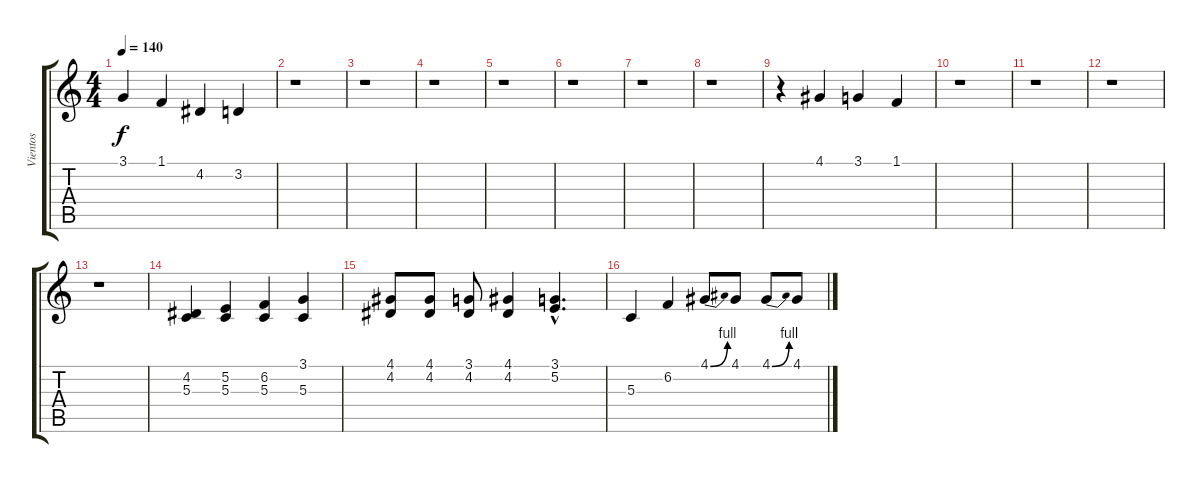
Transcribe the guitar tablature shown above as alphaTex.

\track ("Vientos" "Vientos") {instrument brasssection}
\staff {score tabs}
\tuning (E4 B3 G3 D3 A2 E2) {hide}
\ts (4 4)
\tempo 140
\clef g2
\ks c
3.1.4{dy f} 1.1.4 4.2.4 3.2.4 |
r.1 |
r.1 |
r.1 |
r.1 |
r.1 |
r.1 |
r.1 |
r.4 4.1.4 3.1.4 1.1.4 |
r.1 |
r.1 |
r.1 |
r.1 |
(4.2 5.3).4 (5.2 5.3).4 (6.2 5.3).4 (3.1 5.3).4 |
(4.1 4.2).8 (4.1 4.2).8 (3.1 4.2).8 (4.1 4.2).4 (3.1{hac} 5.2{hac}).4{d} |
5.3.4 6.2.4 4.1{be (bend 0 0 60 4)}.8 4.1.8 4.1{be (bend 0 0 60 4)}.8 4.1.8
